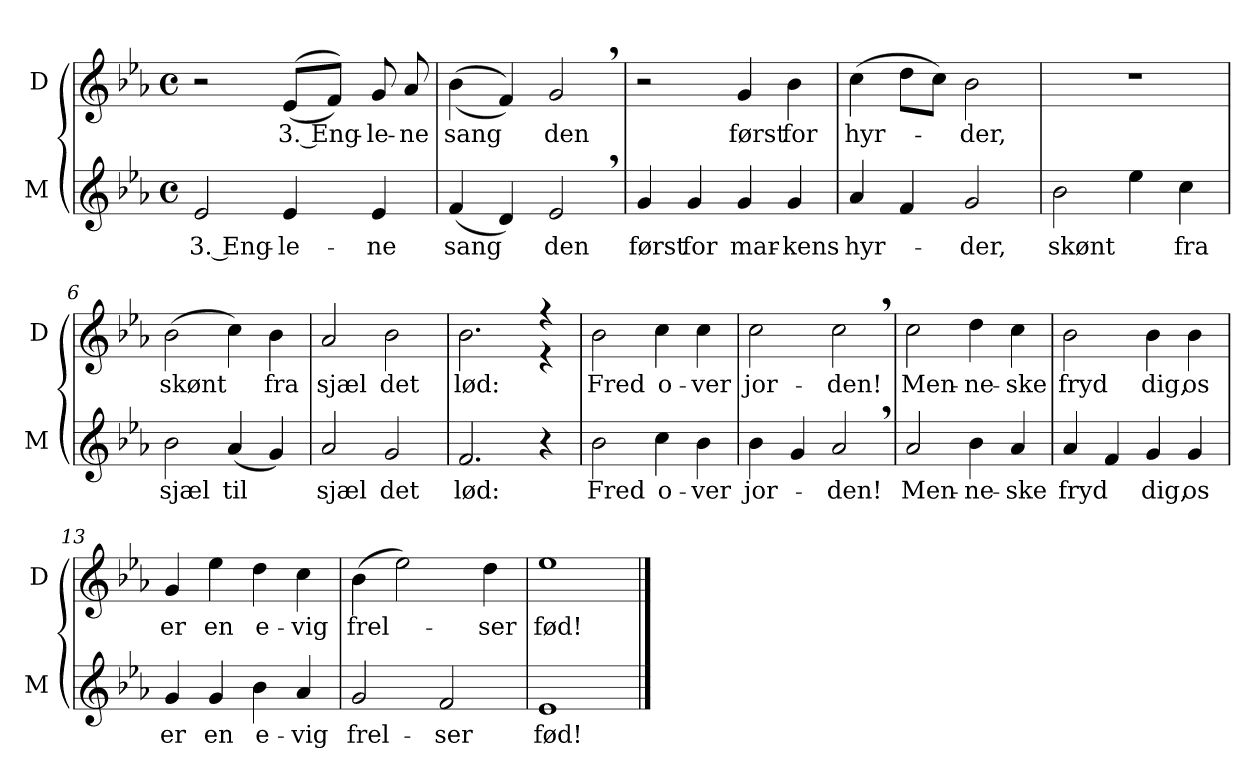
**kern	**text	**kern	**text
*part2	*part2	*part1	*part1
*staff2	*staff2	*staff1	*staff1
*I"M	*	*I"D	*
*I'M	*	*I'D	*
*clefG2	*	*clefG2	*
*k[b-e-a-]	*	*k[b-e-a-]	*
*M4/4	*	*M4/4	*
*met(c)	*	*met(c)	*
=1	=1	=1	=1
!	!LO:LY:b	!	!
2e-!/	3. Eng-	2r	.
!	!LO:LY:b	!	!LO:LY:a
4e-!/	-le-	((8e-/L	3. Eng-
.	.	8f/J))	.
!	!LO:LY:b	!	!LO:LY:a
4e-!/	-ne	8g/	-le-
!	!	!	!LO:LY:a
.	.	8a-/	-ne
=2	=2	=2	=2
!	!LO:LY:b	!	!LO:LY:a
(4f!/	sang	((4b-\	sang
4d!/)	.	4f/))	.
!	!LO:LY:b	!	!LO:LY:a
2e-,!/	den	2g,/	den
=3	=3	=3	=3
!	!LO:LY:b	!	!
4g!/	først	2r	.
!	!LO:LY:b	!	!
4g!/	for	.	.
!	!LO:LY:b	!	!LO:LY:a
4g!/	mar-	4g/	først
!	!LO:LY:b	!	!LO:LY:a
4g!/	-kens	4b-\	for
=4	=4	=4	=4
!	!LO:LY:b	!	!LO:LY:a
4a-!/	hyr-	(4cc\	hyr-
4f!/	.	8dd\L	.
.	.	8cc\J)	.
!	!LO:LY:b	!	!LO:LY:a
2g!/	-der,	2b-\	-der,
=5	=5	=5	=5
!	!LO:LY:b	!	!
2b-!\	skønt	1r	.
4ee-!\	.	.	.
!	!LO:LY:b	!	!
4cc!\	fra	.	.
=6	=6	=6	=6
!	!LO:LY:b	!	!LO:LY:a
2b-!\	sjæl	(2b-\	skønt
!	!LO:LY:b	!	!
(4a-!/	til	4cc\)	.
!	!	!	!LO:LY:a
4g!/)	.	4b-\	fra
!!LO:LB:g=z
=7	=7	=7	=7
!	!LO:LY:b	!	!LO:LY:a
2a-!/	sjæl	2a-/	sjæl
!	!LO:LY:b	!	!LO:LY:a
2g!/	det	2b-\	det
=8	=8	=8	=8
!	!LO:LY:b	!	!LO:LY:a
*	*	*^	*
2.f!/	lød:	2.b-\	2.ryy	lød:
4r	.	4r	4r	.
=9	=9	=9	=9	=9
!	!LO:LY:b	!	!	!LO:LY:a
*	*	*v	*v	*
2b-!\	Fred	2b-\	Fred
!	!LO:LY:b	!	!LO:LY:a
4cc!\	o-	4cc\	o-
!	!LO:LY:b	!	!LO:LY:a
4b-!\	-ver	4cc\	-ver
=10	=10	=10	=10
!	!LO:LY:b	!	!LO:LY:a
4b-!\	jor-	2cc\	jor-
4g!/	.	.	.
!	!LO:LY:b	!	!LO:LY:a
2a-,!/	-den!	2cc,\	-den!
=11	=11	=11	=11
!	!LO:LY:b	!	!LO:LY:a
2a-!/	Men-	2cc\	Men-
!	!LO:LY:b	!	!LO:LY:a
4b-!\	-ne-	4dd\	-ne-
!	!LO:LY:b	!	!LO:LY:a
4a-!/	-ske	4cc\	-ske
=12	=12	=12	=12
!	!LO:LY:b	!	!LO:LY:a
4a-!/	fryd	2b-\	fryd
4f!/	.	.	.
!	!LO:LY:b	!	!LO:LY:a
4g!/	dig,	4b-\	dig,
!	!LO:LY:b	!	!LO:LY:a
4g!/	os	4b-\	os
!!LO:LB:g=z
=13	=13	=13	=13
!	!LO:LY:b	!	!LO:LY:a
4g!/	er	4g/	er
!	!LO:LY:b	!	!LO:LY:a
4g!/	en	4ee-\	en
!	!LO:LY:b	!	!LO:LY:a
4b-!\	e-	4dd\	e-
!	!LO:LY:b	!	!LO:LY:a
4a-!/	-vig	4cc\	-vig
=14	=14	=14	=14
!	!LO:LY:b	!	!LO:LY:a
2g!/	frel-	(4b-\	frel-
.	.	2ee-\)	.
!	!LO:LY:b	!	!
2f!/	-ser	.	.
!	!	!	!LO:LY:a
.	.	4dd\	-ser
=15	=15	=15	=15
!	!LO:LY:b	!	!LO:LY:a
1e-!	fød!	1ee-	fød!
==	==	==	==
*-	*-	*-	*-
